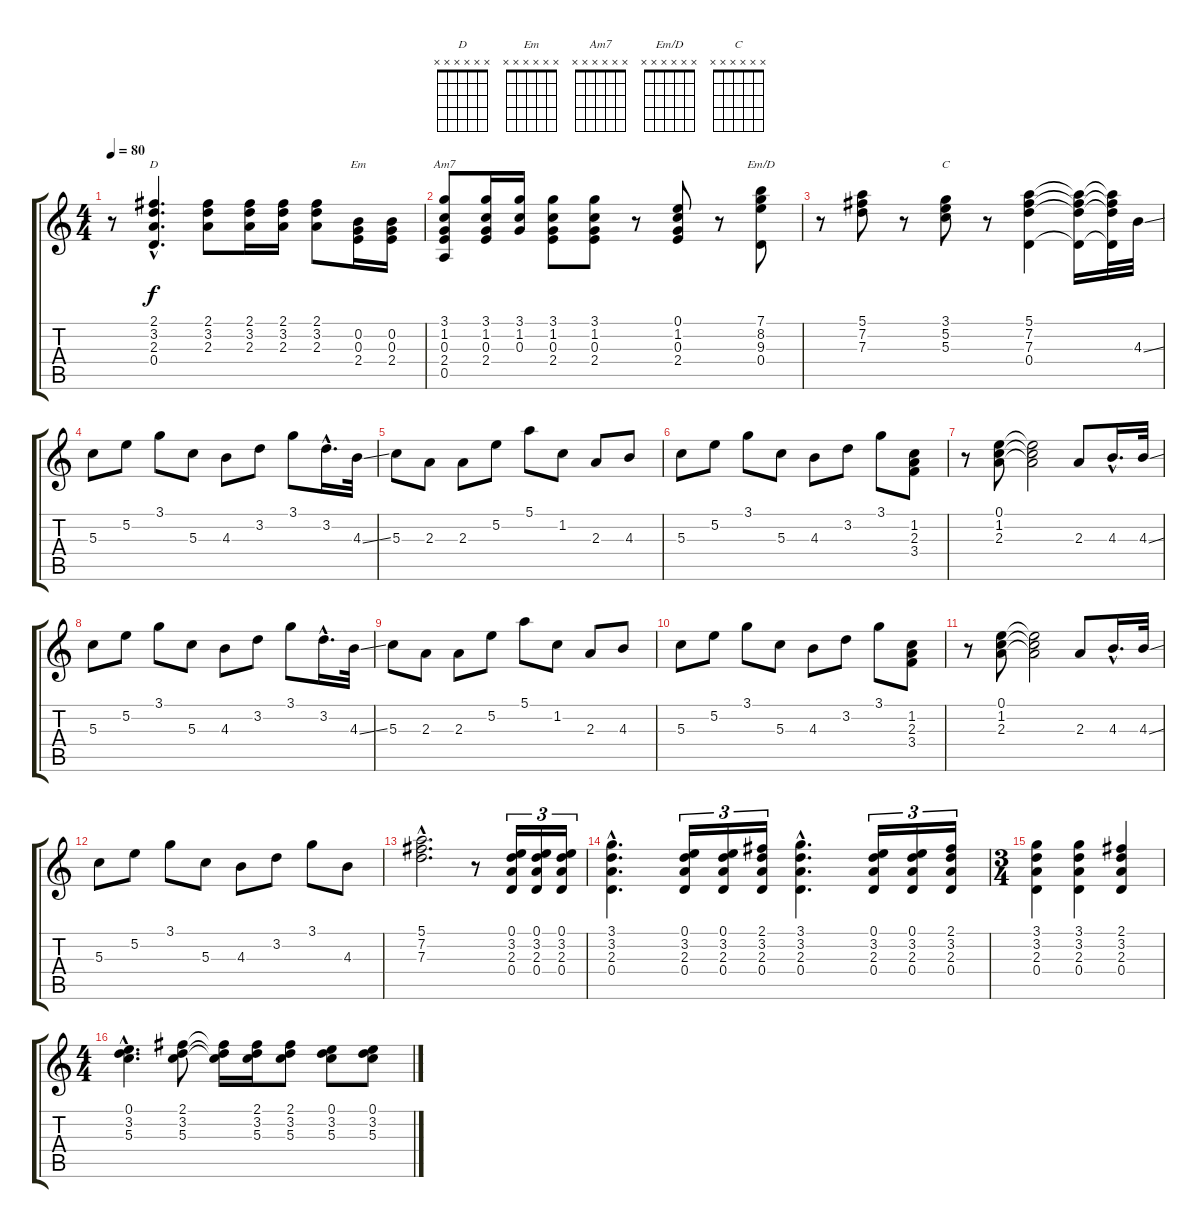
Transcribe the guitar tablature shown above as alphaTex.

\track "" {instrument electricguitarjazz}
\staff {score tabs}
\tuning (E4 B3 G3 D3 A2 E2) {hide}
\chord ("D" x x x x x x) {firstfret 0}
\chord ("Em" x x x x x x) {firstfret 0}
\chord ("Am7" x x x x x x) {firstfret 0}
\chord ("Em/D" x x x x x x) {firstfret 0}
\chord ("C" x x x x x x) {firstfret 0}
\ts (4 4)
\tempo 80
\clef g2
\ks c
r.8{dy f} (2.1{hac} 3.2{hac} 2.3{hac} 0.4{hac}).4{d ch "D"} (2.1 3.2 2.3).8 (2.1 3.2 2.3).16 (2.1 3.2 2.3).16 (2.1 3.2 2.3).8 (0.2 0.3 2.4).16{ch "Em"} (0.2 0.3 2.4).16 |
(3.1 1.2 0.3 2.4 0.5).8{ch "Am7"} (3.1 1.2 0.3 2.4).16 (3.1 1.2 0.3).16 (3.1 1.2 0.3 2.4).8 (3.1 1.2 0.3 2.4).8 r.8 (0.1 1.2 0.3 2.4).8 r.8 (7.1 8.2 9.3 0.4).8{ch "Em/D"} |
r.8 (5.1 7.2 7.3).8 r.8 (3.1 5.2 5.3).8{ch "C"} r.8 (5.1 7.2 7.3 0.4).4 (5.1{t} 7.2{t} 7.3{t} 0.4{t}).16 (5.1{t} 7.2{t} 7.3{t} 0.4{t}).32 4.3{ss}.32 |
5.3.8 5.2.8 3.1.8 5.3.8 4.3.8 3.2.8 3.1.8 3.2{hac}.16{d} 4.3{ss}.32 |
5.3.8 2.3.8 2.3.8 5.2.8 5.1.8 1.2.8 2.3.8 4.3.8 |
5.3.8 5.2.8 3.1.8 5.3.8 4.3.8 3.2.8 3.1.8 (1.2 2.3 3.4).8 |
r.8 (0.1 1.2 2.3).8 (0.1{t} 1.2{t} 2.3{t}).2 2.3.8 4.3{hac}.16{d} 4.3{ss}.32 |
5.3.8 5.2.8 3.1.8 5.3.8 4.3.8 3.2.8 3.1.8 3.2{hac}.16{d} 4.3{ss}.32 |
5.3.8 2.3.8 2.3.8 5.2.8 5.1.8 1.2.8 2.3.8 4.3.8 |
5.3.8 5.2.8 3.1.8 5.3.8 4.3.8 3.2.8 3.1.8 (1.2 2.3 3.4).8 |
r.8 (0.1 1.2 2.3).8 (0.1{t} 1.2{t} 2.3{t}).2 2.3.8 4.3{hac}.16{d} 4.3{ss}.32 |
5.3.8 5.2.8 3.1.8 5.3.8 4.3.8 3.2.8 3.1.8 4.3.8 |
(5.1{hac} 7.2{hac} 7.3{hac}).2{d} r.8 (0.1 3.2 2.3 0.4).16{tu (3 2)} (0.1 3.2 2.3 0.4).16{tu (3 2)} (0.1 3.2 2.3 0.4).16{tu (3 2)} |
(3.1{hac} 3.2{hac} 2.3{hac} 0.4{hac}).4{d} (0.1 3.2 2.3 0.4).16{tu (3 2)} (0.1 3.2 2.3 0.4).16{tu (3 2)} (2.1 3.2 2.3 0.4).16{tu (3 2)} (3.1{hac} 3.2{hac} 2.3{hac} 0.4{hac}).4{d} (0.1 3.2 2.3 0.4).16{tu (3 2)} (0.1 3.2 2.3 0.4).16{tu (3 2)} (2.1 3.2 2.3 0.4).16{tu (3 2)} |
\ts (3 4)
(3.1 3.2 2.3 0.4).4 (3.1 3.2 2.3 0.4).4 (2.1 3.2 2.3 0.4).4 |
\ts (4 4)
(0.1{hac} 3.2{hac} 5.3{hac}).4{d} (2.1 3.2 5.3).8 (2.1{t} 3.2{t} 5.3{t}).16 (2.1 3.2 5.3).16 (2.1 3.2 5.3).8 (0.1 3.2 5.3).8 (0.1 3.2 5.3).8
